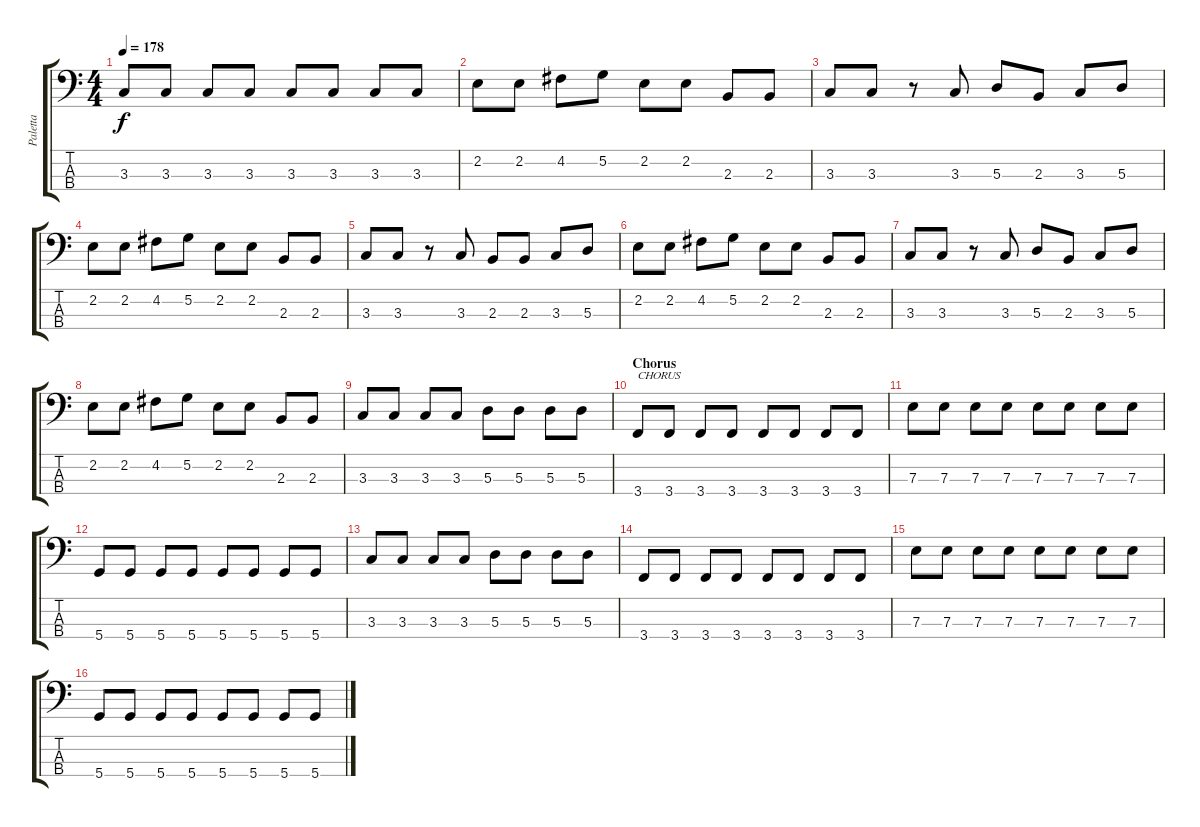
\track ("Paletta" "Paletta") {instrument electricbassfinger}
\staff {score tabs}
\tuning (G2 D2 A1 D1) {hide}
\ts (4 4)
\tempo 178
\clef f4
\ks c
3.3.8{dy f} 3.3.8 3.3.8 3.3.8 3.3.8 3.3.8 3.3.8 3.3.8 |
2.2.8 2.2.8 4.2.8 5.2.8 2.2.8 2.2.8 2.3.8 2.3.8 |
3.3.8 3.3.8 r.8 3.3.8 5.3.8 2.3.8 3.3.8 5.3.8 |
2.2.8 2.2.8 4.2.8 5.2.8 2.2.8 2.2.8 2.3.8 2.3.8 |
3.3.8 3.3.8 r.8 3.3.8 2.3.8 2.3.8 3.3.8 5.3.8 |
2.2.8 2.2.8 4.2.8 5.2.8 2.2.8 2.2.8 2.3.8 2.3.8 |
3.3.8 3.3.8 r.8 3.3.8 5.3.8 2.3.8 3.3.8 5.3.8 |
2.2.8 2.2.8 4.2.8 5.2.8 2.2.8 2.2.8 2.3.8 2.3.8 |
3.3.8 3.3.8 3.3.8 3.3.8 5.3.8 5.3.8 5.3.8 5.3.8 |
\section ("" "Chorus")
3.4.8{txt "CHORUS"} 3.4.8 3.4.8 3.4.8 3.4.8 3.4.8 3.4.8 3.4.8 |
7.3.8 7.3.8 7.3.8 7.3.8 7.3.8 7.3.8 7.3.8 7.3.8 |
5.4.8 5.4.8 5.4.8 5.4.8 5.4.8 5.4.8 5.4.8 5.4.8 |
3.3.8 3.3.8 3.3.8 3.3.8 5.3.8 5.3.8 5.3.8 5.3.8 |
3.4.8 3.4.8 3.4.8 3.4.8 3.4.8 3.4.8 3.4.8 3.4.8 |
7.3.8 7.3.8 7.3.8 7.3.8 7.3.8 7.3.8 7.3.8 7.3.8 |
5.4.8 5.4.8 5.4.8 5.4.8 5.4.8 5.4.8 5.4.8 5.4.8
